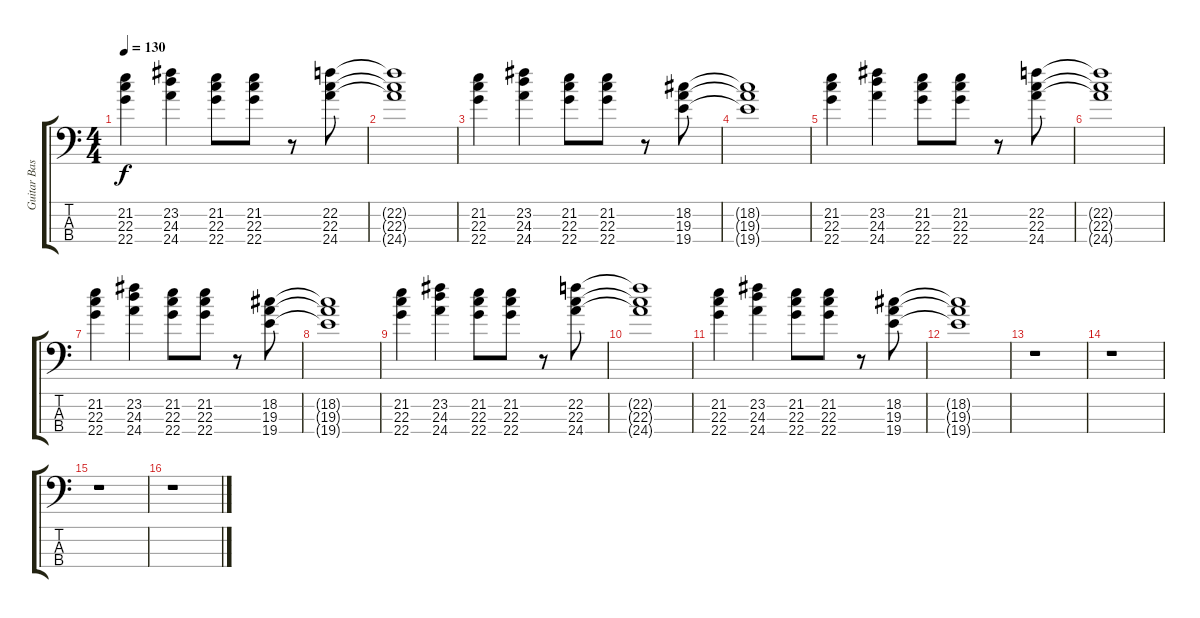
\track ("Guitar Bass" "Guitar Bas") {instrument acousticguitarsteel}
\staff {score tabs}
\tuning (C-1 G2 D2 A1) {hide}
\ts (4 4)
\tempo 130
\clef f4
\ks c
(21.2 22.3 22.4).4{dy f} (23.2 24.3 24.4).4 (21.2 22.3 22.4).8 (21.2 22.3 22.4).8 r.8 (22.2 22.3 24.4).8 |
(22.2{t} 22.3{t} 24.4{t}).1 |
(21.2 22.3 22.4).4 (23.2 24.3 24.4).4 (21.2 22.3 22.4).8 (21.2 22.3 22.4).8 r.8 (18.2 19.3 19.4).8 |
(18.2{t} 19.3{t} 19.4{t}).1 |
(21.2 22.3 22.4).4 (23.2 24.3 24.4).4 (21.2 22.3 22.4).8 (21.2 22.3 22.4).8 r.8 (22.2 22.3 24.4).8 |
(22.2{t} 22.3{t} 24.4{t}).1 |
(21.2 22.3 22.4).4 (23.2 24.3 24.4).4 (21.2 22.3 22.4).8 (21.2 22.3 22.4).8 r.8 (18.2 19.3 19.4).8 |
(18.2{t} 19.3{t} 19.4{t}).1 |
(21.2 22.3 22.4).4 (23.2 24.3 24.4).4 (21.2 22.3 22.4).8 (21.2 22.3 22.4).8 r.8 (22.2 22.3 24.4).8 |
(22.2{t} 22.3{t} 24.4{t}).1 |
(21.2 22.3 22.4).4 (23.2 24.3 24.4).4 (21.2 22.3 22.4).8 (21.2 22.3 22.4).8 r.8 (18.2 19.3 19.4).8 |
(18.2{t} 19.3{t} 19.4{t}).1 |
r.1 |
r.1 |
r.1 |
r.1
